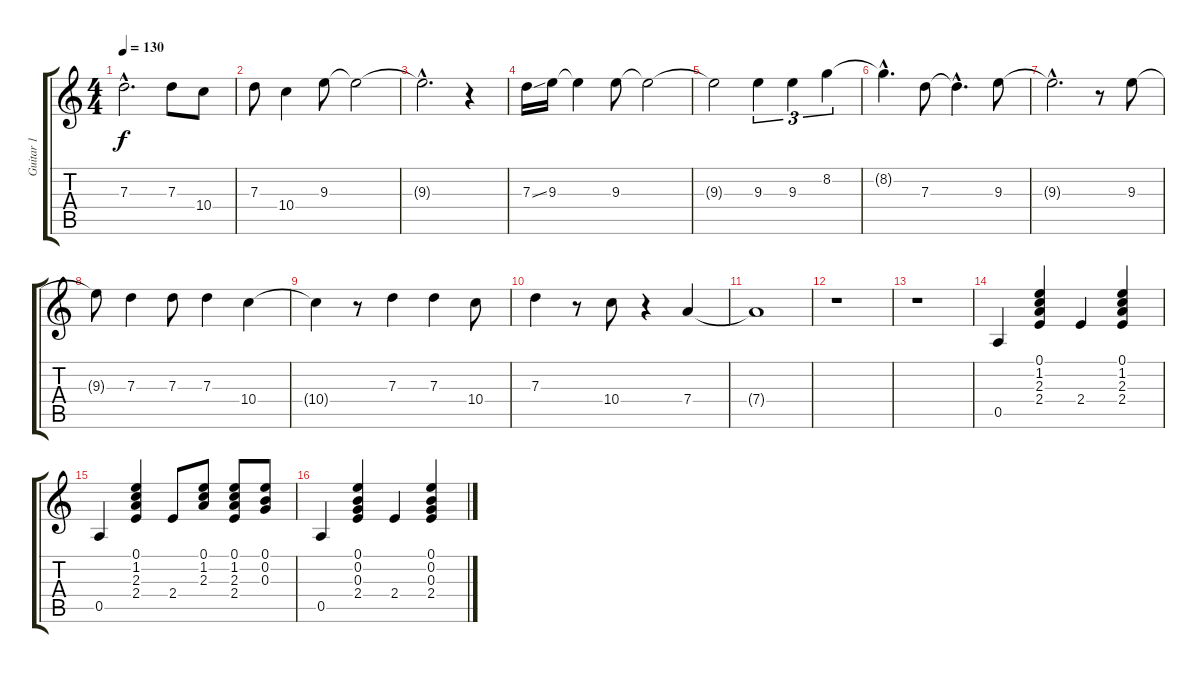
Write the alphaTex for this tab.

\track ("Guitar 1" "Guitar 1") {instrument acousticguitarsteel}
\staff {score tabs}
\tuning (E4 B3 G3 D3 A2 E2) {hide}
\ts (4 4)
\tempo 130
\clef g2
\ks c
7.3{hac t}.2{d dy f} 7.3.8 10.4.8 |
7.3.8 10.4.4 9.3.8 9.3{t}.2 |
9.3{hac t}.2{d} r.4 |
7.3{ss}.16 9.3.16 9.3{t}.4 9.3.8 9.3{t}.2 |
9.3{t}.2 9.3.4{tu (3 2)} 9.3.4{tu (3 2)} 8.2.4{tu (3 2)} |
8.2{hac t}.4{d} 7.3.8 7.3{hac t}.4{d} 9.3.8 |
9.3{hac t}.2{d} r.8 9.3.8 |
9.3{t}.8 7.3.4 7.3.8 7.3.4 10.4.4 |
10.4{t}.4 r.8 7.3.4 7.3.4 10.4.8 |
7.3.4 r.8 10.4.8 r.4 7.4.4 |
7.4{t}.1 |
r.1 |
r.1 |
0.5.4 (0.1 1.2 2.3 2.4).4 2.4.4 (0.1 1.2 2.3 2.4).4 |
0.5.4 (0.1 1.2 2.3 2.4).4 2.4.8 (0.1 1.2 2.3).8 (0.1 1.2 2.3 2.4).8 (0.1 0.2 0.3).8 |
0.5.4 (0.1 0.2 0.3 2.4).4 2.4.4 (0.1 0.2 0.3 2.4).4
